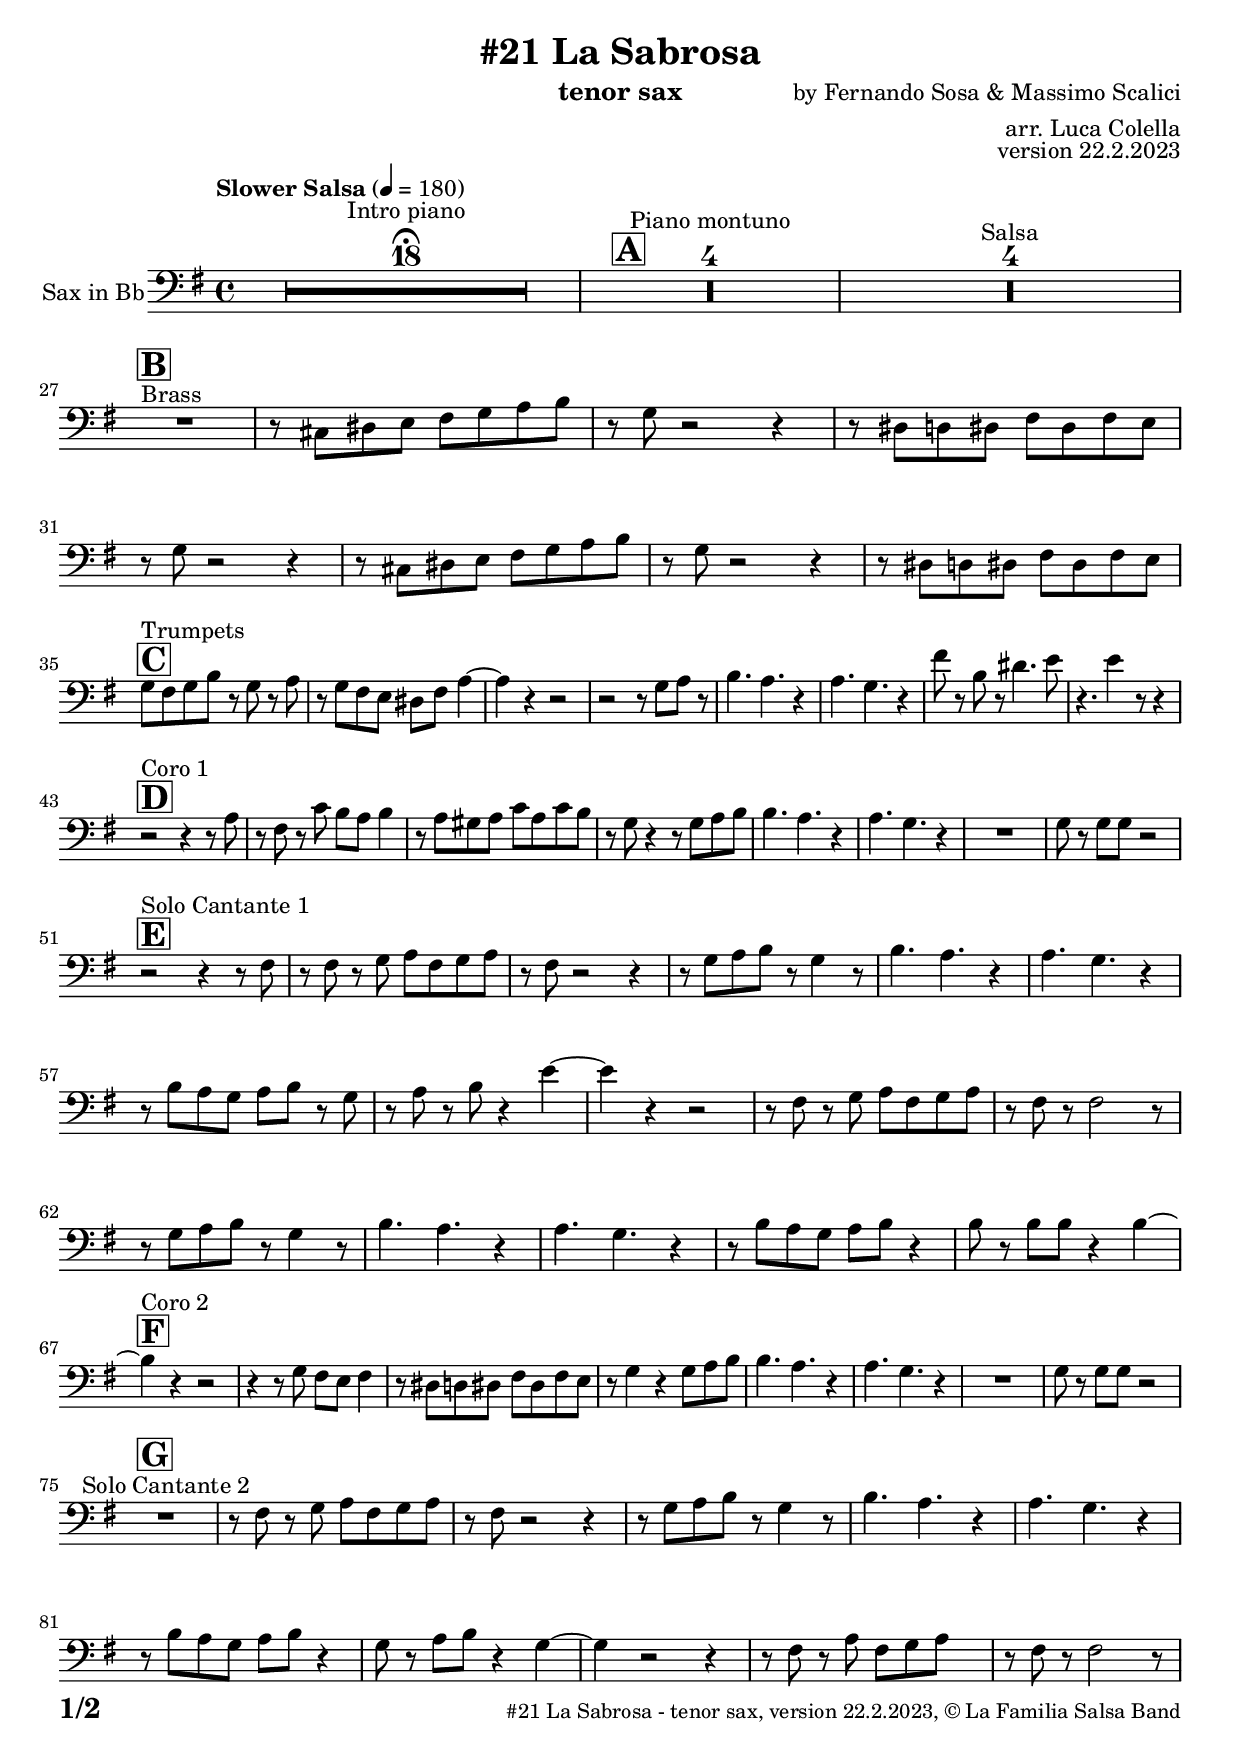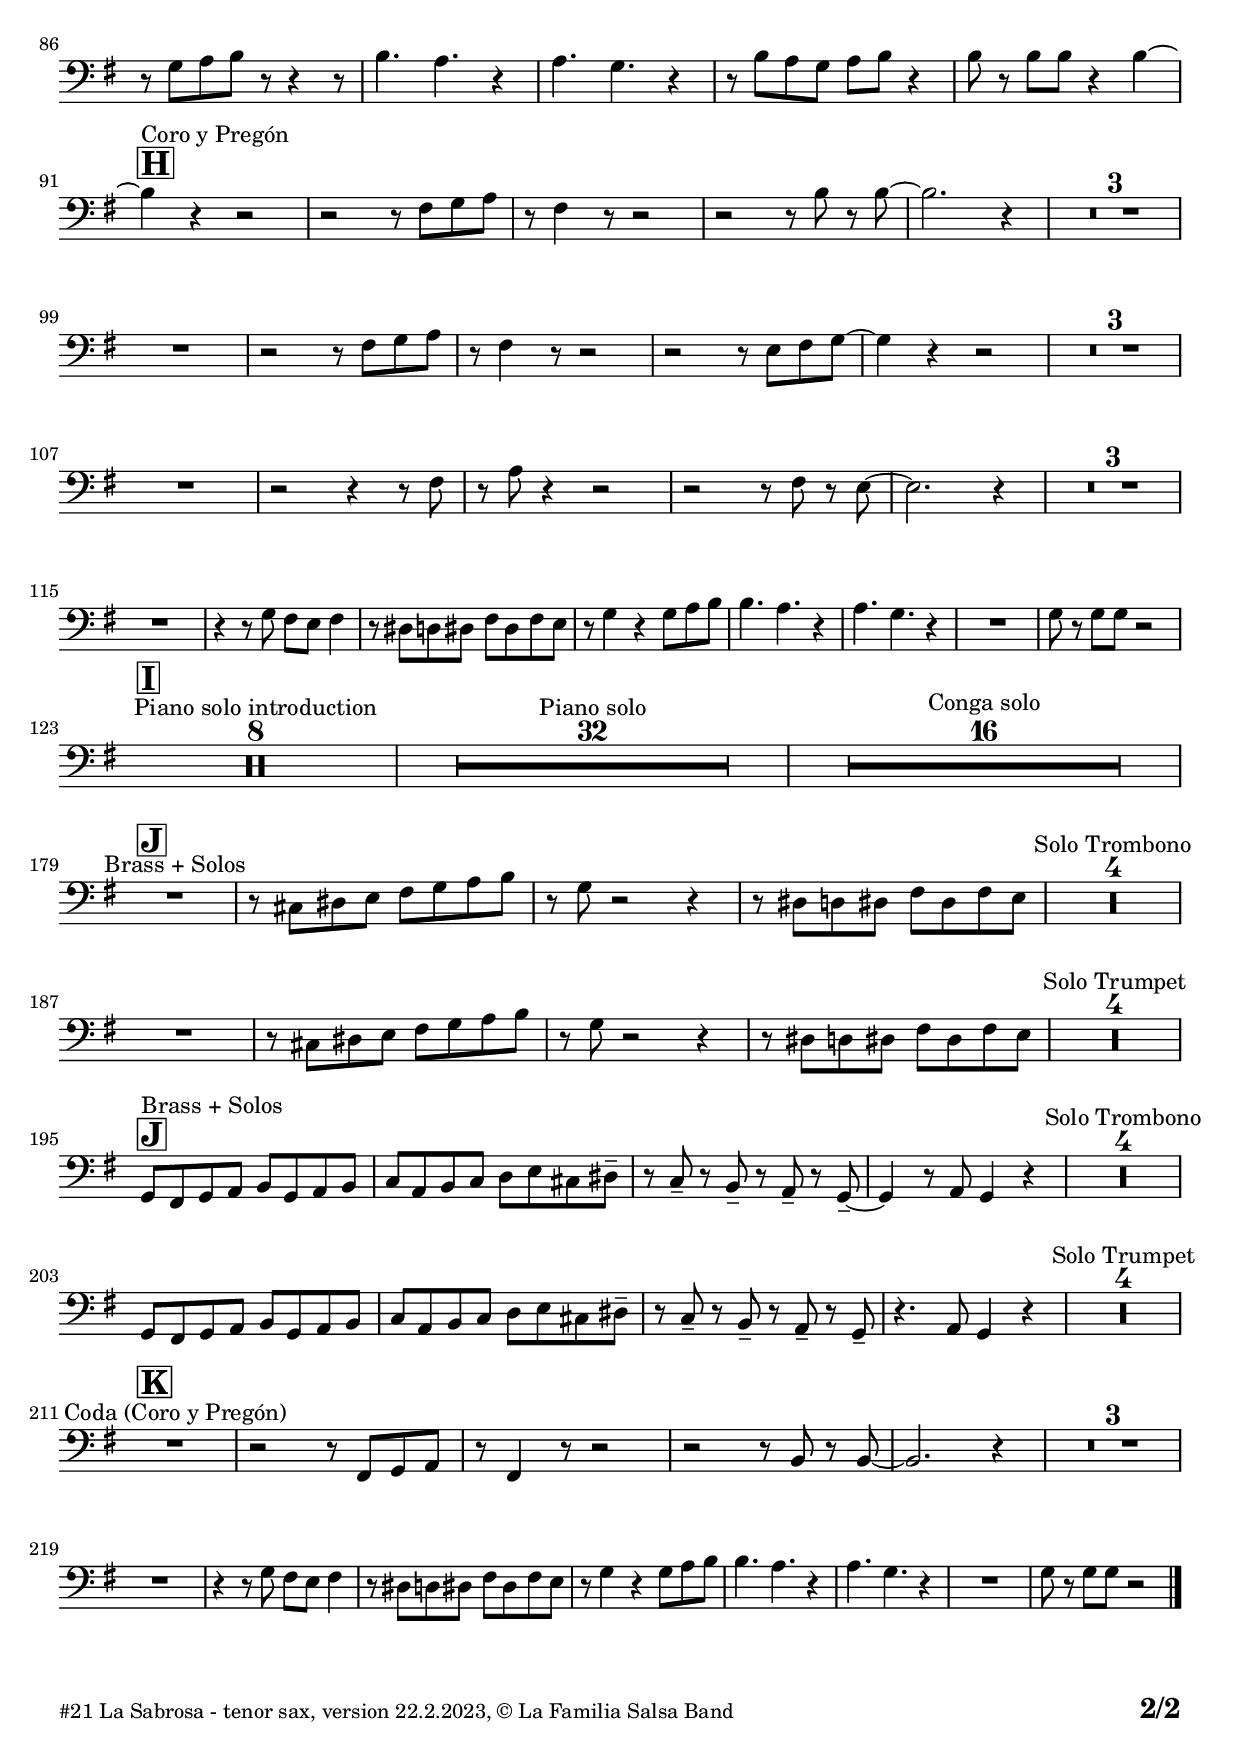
\version "2.24.0"

% Sheet revision 2022_09

\header {
  title = "#21 La Sabrosa"
  instrument = "tenor sax"
  composer = "by Fernando Sosa & Massimo Scalici"
  arranger = "arr. Luca Colella"
  opus = "version 22.2.2023"
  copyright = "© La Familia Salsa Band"
}

inst =
#(define-music-function
  (string)
  (string?)
  #{ <>^\markup \abs-fontsize #16 \bold \box #string #})

makePercent = #(define-music-function (note) (ly:music?)
                 (make-music 'PercentEvent 'length (ly:music-length note)))

#(define (test-stencil grob text)
   (let* ((orig (ly:grob-original grob))
          (siblings (ly:spanner-broken-into orig)) ; have we been split?
          (refp (ly:grob-system grob))
          (left-bound (ly:spanner-bound grob LEFT))
          (right-bound (ly:spanner-bound grob RIGHT))
          (elts-L (ly:grob-array->list (ly:grob-object left-bound 'elements)))
          (elts-R (ly:grob-array->list (ly:grob-object right-bound 'elements)))
          (break-alignment-L
           (filter
            (lambda (elt) (grob::has-interface elt 'break-alignment-interface))
            elts-L))
          (break-alignment-R
           (filter
            (lambda (elt) (grob::has-interface elt 'break-alignment-interface))
            elts-R))
          (break-alignment-L-ext (ly:grob-extent (car break-alignment-L) refp X))
          (break-alignment-R-ext (ly:grob-extent (car break-alignment-R) refp X))
          (num
           (markup text))
          (num
           (if (or (null? siblings)
                   (eq? grob (car siblings)))
               num
               (make-parenthesize-markup num)))
          (num (grob-interpret-markup grob num))
          (num-stil-ext-X (ly:stencil-extent num X))
          (num-stil-ext-Y (ly:stencil-extent num Y))
          (num (ly:stencil-aligned-to num X CENTER))
          (num
           (ly:stencil-translate-axis
            num
            (+ (interval-length break-alignment-L-ext)
               (* 0.5
                  (- (car break-alignment-R-ext)
                     (cdr break-alignment-L-ext))))
            X))
          (bracket-L
           (markup
            #:path
            0.1 ; line-thickness
            `((moveto 0.5 ,(* 0.5 (interval-length num-stil-ext-Y)))
              (lineto ,(* 0.5
                          (- (car break-alignment-R-ext)
                             (cdr break-alignment-L-ext)
                             (interval-length num-stil-ext-X)))
                      ,(* 0.5 (interval-length num-stil-ext-Y)))
              (closepath)
              (rlineto 0.0
                       ,(if (or (null? siblings) (eq? grob (car siblings)))
                            -1.0 0.0)))))
          (bracket-R
           (markup
            #:path
            0.1
            `((moveto ,(* 0.5
                          (- (car break-alignment-R-ext)
                             (cdr break-alignment-L-ext)
                             (interval-length num-stil-ext-X)))
                      ,(* 0.5 (interval-length num-stil-ext-Y)))
              (lineto 0.5
                      ,(* 0.5 (interval-length num-stil-ext-Y)))
              (closepath)
              (rlineto 0.0
                       ,(if (or (null? siblings) (eq? grob (last siblings)))
                            -1.0 0.0)))))
          (bracket-L (grob-interpret-markup grob bracket-L))
          (bracket-R (grob-interpret-markup grob bracket-R))
          (num (ly:stencil-combine-at-edge num X LEFT bracket-L 0.4))
          (num (ly:stencil-combine-at-edge num X RIGHT bracket-R 0.4)))
     num))

#(define-public (Measure_attached_spanner_engraver context)
   (let ((span '())
         (finished '())
         (event-start '())
         (event-stop '()))
     (make-engraver
      (listeners ((measure-counter-event engraver event)
                  (if (= START (ly:event-property event 'span-direction))
                      (set! event-start event)
                      (set! event-stop event))))
      ((process-music trans)
       (if (ly:stream-event? event-stop)
           (if (null? span)
               (ly:warning "You're trying to end a measure-attached spanner but you haven't started one.")
               (begin (set! finished span)
                 (ly:engraver-announce-end-grob trans finished event-start)
                 (set! span '())
                 (set! event-stop '()))))
       (if (ly:stream-event? event-start)
           (begin (set! span (ly:engraver-make-grob trans 'MeasureCounter event-start))
             (set! event-start '()))))
      ((stop-translation-timestep trans)
       (if (and (ly:spanner? span)
                (null? (ly:spanner-bound span LEFT))
                (moment<=? (ly:context-property context 'measurePosition) ZERO-MOMENT))
           (ly:spanner-set-bound! span LEFT
                                  (ly:context-property context 'currentCommandColumn)))
       (if (and (ly:spanner? finished)
                (moment<=? (ly:context-property context 'measurePosition) ZERO-MOMENT))
           (begin
            (if (null? (ly:spanner-bound finished RIGHT))
                (ly:spanner-set-bound! finished RIGHT
                                       (ly:context-property context 'currentCommandColumn)))
            (set! finished '())
            (set! event-start '())
            (set! event-stop '()))))
      ((finalize trans)
       (if (ly:spanner? finished)
           (begin
            (if (null? (ly:spanner-bound finished RIGHT))
                (set! (ly:spanner-bound finished RIGHT)
                      (ly:context-property context 'currentCommandColumn)))
            (set! finished '())))
       (if (ly:spanner? span)
           (begin
            (ly:warning "I think there's a dangling measure-attached spanner :-(")
            (ly:grob-suicide! span)
            (set! span '())))))))

\layout {
  \context {
    \Staff
    \consists #Measure_attached_spanner_engraver
    \override MeasureCounter.font-encoding = #'latin1
    \override MeasureCounter.font-size = 0
    \override MeasureCounter.outside-staff-padding = 2
    \override MeasureCounter.outside-staff-horizontal-padding = #0
  }
}

repeatBracket = #(define-music-function
                  (parser location N note)
                  (number? ly:music?)
                  #{
                    \override Staff.MeasureCounter.stencil =
                    #(lambda (grob) (test-stencil grob #{ #(string-append(number->string N) "x") #} ))
                    \startMeasureCount
                    \repeat volta #N { $note }
                    \stopMeasureCount
                  #}
                  )

Sax = \new Voice
\transpose bes c
\relative c' {
  \set Staff.instrumentName = \markup {
    \center-align { "Sax in Bb" }
  }
  \set Staff.midiInstrument = "tenor sax"
  \set Staff.midiMaximumVolume = #0.9

  \clef bass
  \key d \minor
  \time 4/4
  \tempo "Slower Salsa" 4 = 180
 
  s1*0 \set Score.skipBars = ##t R1*18 ^\markup { "Intro piano" } \fermata
  \inst "A"
 
  s1*0 \set Score.skipBars = ##t R1*4 ^\markup { "Piano montuno" }
  s1*0 \set Score.skipBars = ##t R1*4 ^\markup { "Salsa" }
  s1*0 
  ^\markup { "Brass" }
 
  \break
  \inst "B"
  R1 |
  r8 b cis d e f g a |
  r f r2 r4 |
  r8 cis c cis e cis e d |
  r8 f r2 r4 |
  r8 b, cis d e f g a |
  r f8 r2 r4 |
  r8 cis c cis e cis e d | \break
 
  \inst "C"
  f8 ^ "Trumpets" e f a r f r g | 
  r8 f8 e8 d8 cis8 e8 
  g4 ~ |
  g4 r4 r2 |
  r2 r8 f8  g8 r8 |
  a4. g4. r4 |
  g4. f4. r4 |
  e'8 r8 a,8 r8 cis4. d8 |
  r4. d4 r8 r4 | \break
 
  \inst "D"
  r2 ^ "Coro 1" r4 r8 g,8 |
  r8 e8 r8 bes'8 a8 g8  a4 |
  r8 g8  fis8 g8 bes8 g8
  bes8 a8 | 
  r8 f8 r4 r8 f8  g8 a8 |
  a4. g4. r4 |
  g4. f4. r4 |
  R1 |
  f8 r8 f8  f8 r2 | \break

  \inst "E"
  r2 ^ "Solo Cantante 1" r4 r8 e8 |
  r8 e8 r8 f8  g8 e8 f8
  g8 |
  r8 e8 r2 r4 |
  r8 f8  g8 a8 r8 f4 r8 |
  a4. g4. r4 | 
  g4. f4. r4 |
  r8 a8  g8 f8 g8 a8 r8
  f8 | 
  r8 g8 r8 a8 r4 d4 ~ | 
  d4 r4 r2 |
  r8 e,8 r8 f8  g8 e8 f8
  g8 |
  r8 e8 r8 e2 r8 |
  r8 f8  g8 a8 r8 f4 r8 |
  a4. g4. r4 |
  g4. f4. r4 |
  r8 a8  g8 f8 g8 a8 r4 |
  a8 r8 a8  a8 r4 a4 ~ | \break
  \inst "F"
  a4 ^ "Coro 2" r4 r2 |
  r4 r8 f8 e8 d8 e4 |
  r8 cis8  c8 cis8
  e8 cis8 e8 d8 |
  r8 f4 r4 f8  g8 a8 |
  a4. g4. r4 |
  g4. f4. r4 |
  R1 |
  f8 r8 f8  f8 r2 | \break
 
  \inst "G"
  R1 ^ "Solo Cantante 2" | 
  r8 e8 r8 f8  g8 e8 f8
  g8 |
  r8 e8 r2 r4 |
  r8 f8  g8 a8 r8
  f4 r8 |
  a4. g4. r4 |
  g4. f4. r4 |
  r8 a8  g8 f8  g8 a8 r4 |
  f8 r8 g8  a8 r4 f4 ~ | 
  f4 r2 r4 |
  r8 e8 r8 g8  e8 f8 g8 s8
  | % 59
  r8 e8 r8 e2 r8 |
  r8 f8  g8 a8 r8 r4 r8 |
  a4. g4. r4 | 
  g4. f4. r4 |
  r8 a8  g8 f8 g8 a8 r4 |
  a8 r8 a8  a8 r4 a4 ~ | \break

  \inst "H"
  a4 ^ "Coro y Pregón" r4 r2 |
  r2 r8 e8  f8 g8 |
  r8 e4 r8 r2 | 
  r2 r8 a8 r8 a8 ~ | 
  a2. r4 | 
  s1*0 \set Score.skipBars = ##t R1*3 \break
  R1 | 
  r2 r8 e8  f8 g8 | 
  r8 e4 r8 r2 | 
  r2 r8 d8  e8 f8 ~ | 
  f4 r4 r2 | 
  s1*0 \set Score.skipBars = ##t R1*3 \break
  R1 | 
  r2 r4 r8 e8 |
  r8 g8 r4 r2 | 
  r2 r8 e8 r8 d8 ~ | 
  d2. r4 | 
  s1*0 \set Score.skipBars = ##t R1*3 \break
  R1 | 
  r4 r8 f8  e8 d8  e4 | 
  r8 cis8  c8 cis8 e8 cis8
  e8 d8 | 
  r8 f4 r4 f8  g8 a8 | 
  a4. g4. r4 | 
  g4. f4. r4 | 
  R1 |
  f8 r8 f8  f8 r2 | \break
  \inst "I"
  s1*0 \set Score.skipBars = ##t R1*8 ^\markup { "Piano solo introduction" }
  s1*0 \set Score.skipBars = ##t R1*32 ^\markup { "Piano solo" }
  s1*0 \set Score.skipBars = ##t R1*16 ^\markup { "Conga solo" } \break
 
  \inst "J"
  R1 ^ "Brass + Solos" |
  r8   b,8  cis8 d8 e8 f8
  g8 a8 |
  r8 f8 r2 r4 |
  r8 cis8  c8 cis8 e8 cis8
  e8 d8 |
 
  s1*0 \set Score.skipBars = ##t R1*4 ^\markup { "Solo Trombono" } \break

  R1 | 
  r8 b8  cis8 d8 e8 f8
  g8 a8 | 
  r8 f8 r2 r4 |
  r8 cis8  c8 cis8 e8 cis8
  e8 d8 |
 
  s1*0 \set Score.skipBars = ##t R1*4 ^\markup { "Solo Trumpet" } \break
 
  \inst "J"
  f,8 ^ "Brass + Solos" e f g a f g a |
  bes g a bes c d b cis -- |
  r bes -- r a -- r g -- r f -- ~ |
  f4 r8 g8 f4 r |
  s1*0 \set Score.skipBars = ##t R1*4 ^\markup { "Solo Trombono" } \break

  f8 e f g a f g a |
  bes g a bes c d b cis -- |
  r bes -- r a -- r g -- r f -- |
  r4. g8 f4 r |
 
  s1*0 \set Score.skipBars = ##t R1*4 ^\markup { "Solo Trumpet" } \break
 
  \inst "K"
  R1 ^ "Coda (Coro y Pregón)" | 
  r2 r8 e8  f8 g8 | 
  r8 e4 r8 r2 | 
  r2 r8 a8 r8 a8 ~ | 
  a2. r4 | 
  s1*0 \set Score.skipBars = ##t R1*3 | \break
  R1 |
  r4 r8 f'8  e8 d8  e4 | 
  r8 cis8  c8 cis8 e8 cis8
  e8 d8 | 
  r8 f4 r4 f8  g8 a8 | 
  a4. g4. r4 | 
  g4. f4. r4 | 
  R1 |
  f8 r8 f8  f8 r2 | \break
 
  \label #'lastPage
  \bar "|."
}

\score {
  \compressMMRests \new Staff \with {
    \consists "Volta_engraver"
  }
  {
    \Sax
  }
  \layout {
    \context {
      \Score
      \remove "Volta_engraver"
    }
  }
}

\score {
  \unfoldRepeats {
    \transpose g bes, \Sax
  }
  \midi { } 
} 

\paper {
  system-system-spacing =
  #'((basic-distance . 14)
     (minimum-distance . 10)
     (padding . 1)
     (stretchability . 60))
  between-system-padding = #2
  bottom-margin = 5\mm

  print-page-number = ##t
  print-first-page-number = ##t
  oddHeaderMarkup = \markup \fill-line { " " }
  evenHeaderMarkup = \markup \fill-line { " " }
  oddFooterMarkup = \markup {
    \fill-line {
      \bold \fontsize #2
      \concat { \fromproperty #'page:page-number-string "/" \page-ref #'lastPage "0" "?" }

      \fontsize #-1
      \concat { \fromproperty #'header:title " - " \fromproperty #'header:instrument ", " \fromproperty #'header:opus ", " \fromproperty #'header:copyright }
    }
  }
  evenFooterMarkup = \markup {
    \fill-line {
      \fontsize #-1
      \concat { \fromproperty #'header:title " - " \fromproperty #'header:instrument ", " \fromproperty #'header:opus ", " \fromproperty #'header:copyright }

      \bold \fontsize #2
      \concat { \fromproperty #'page:page-number-string "/" \page-ref #'lastPage "0" "?" }
    }
  }
}